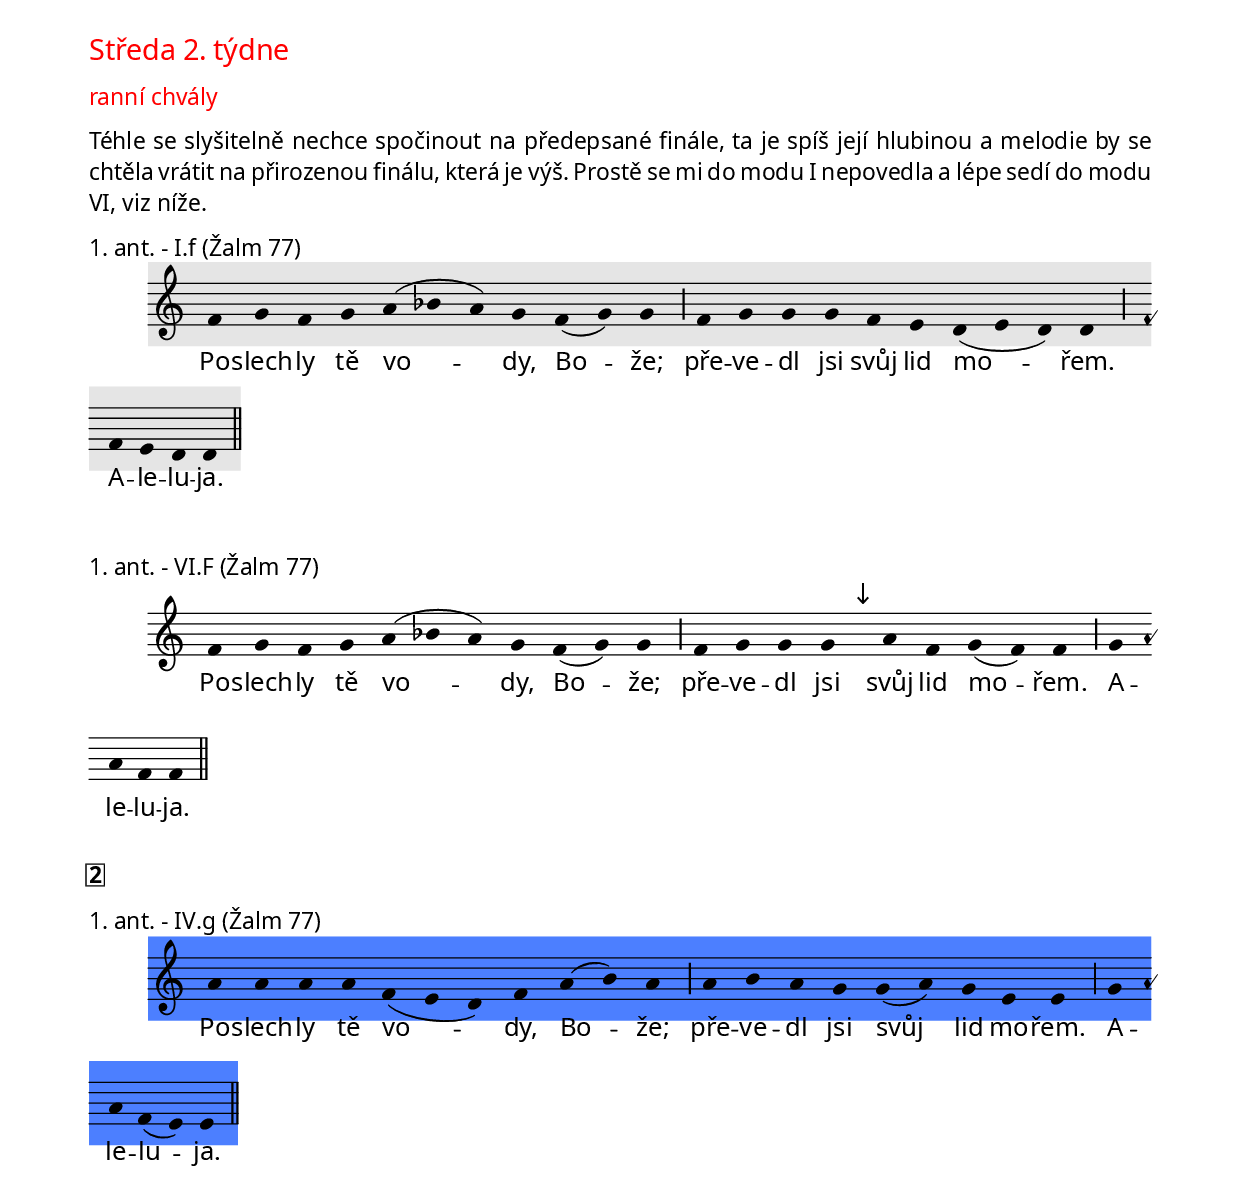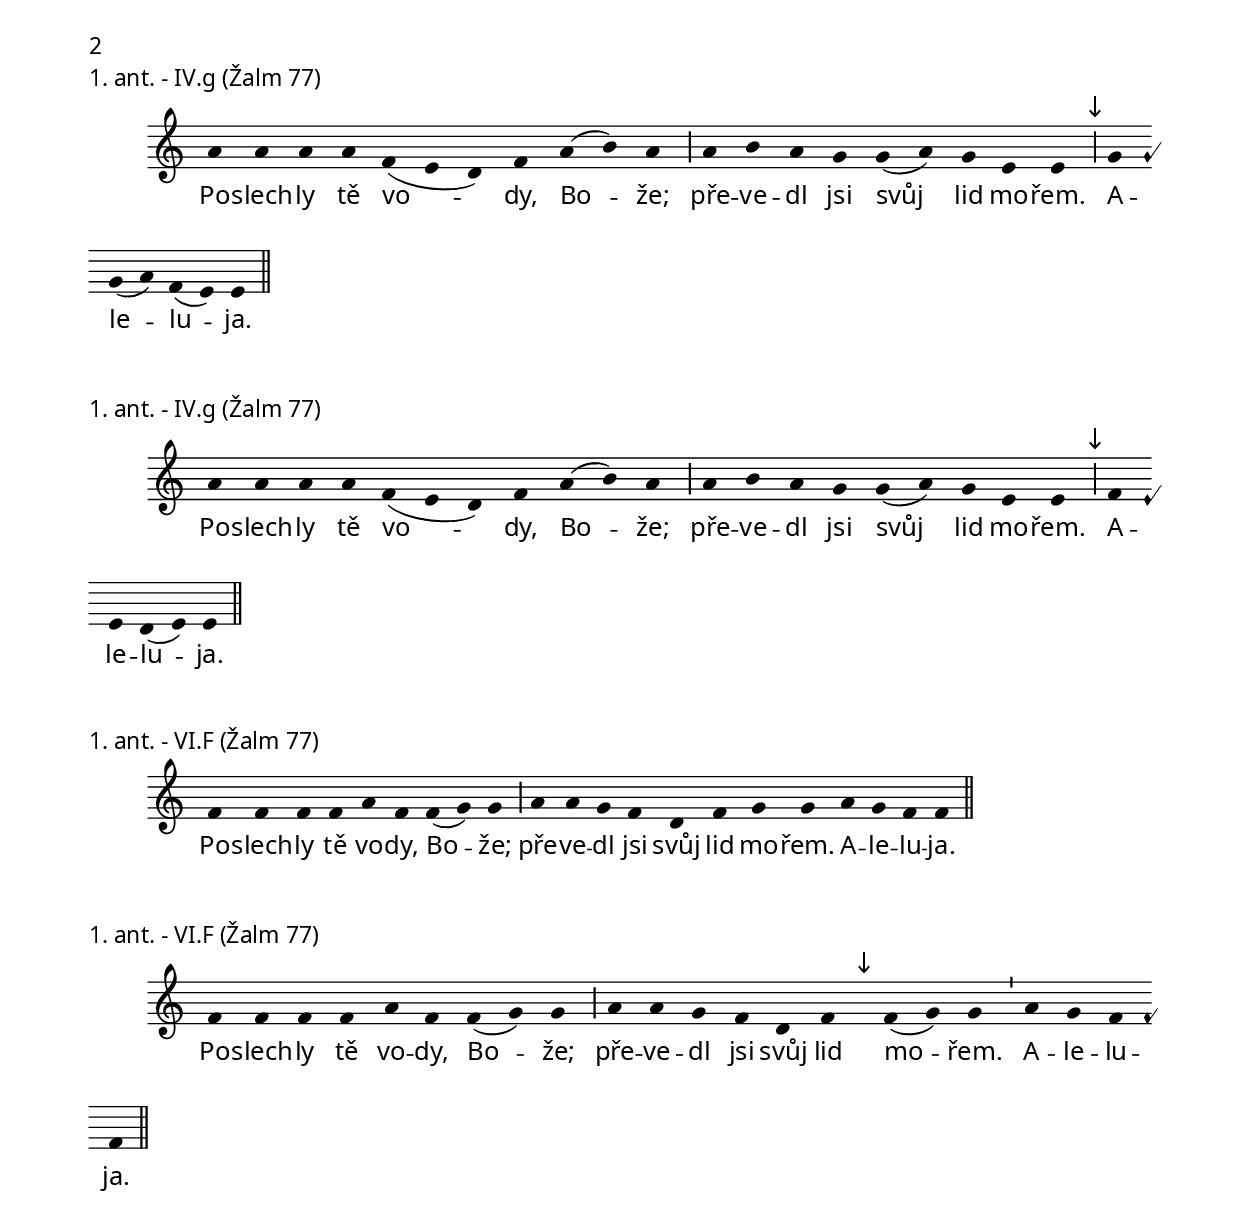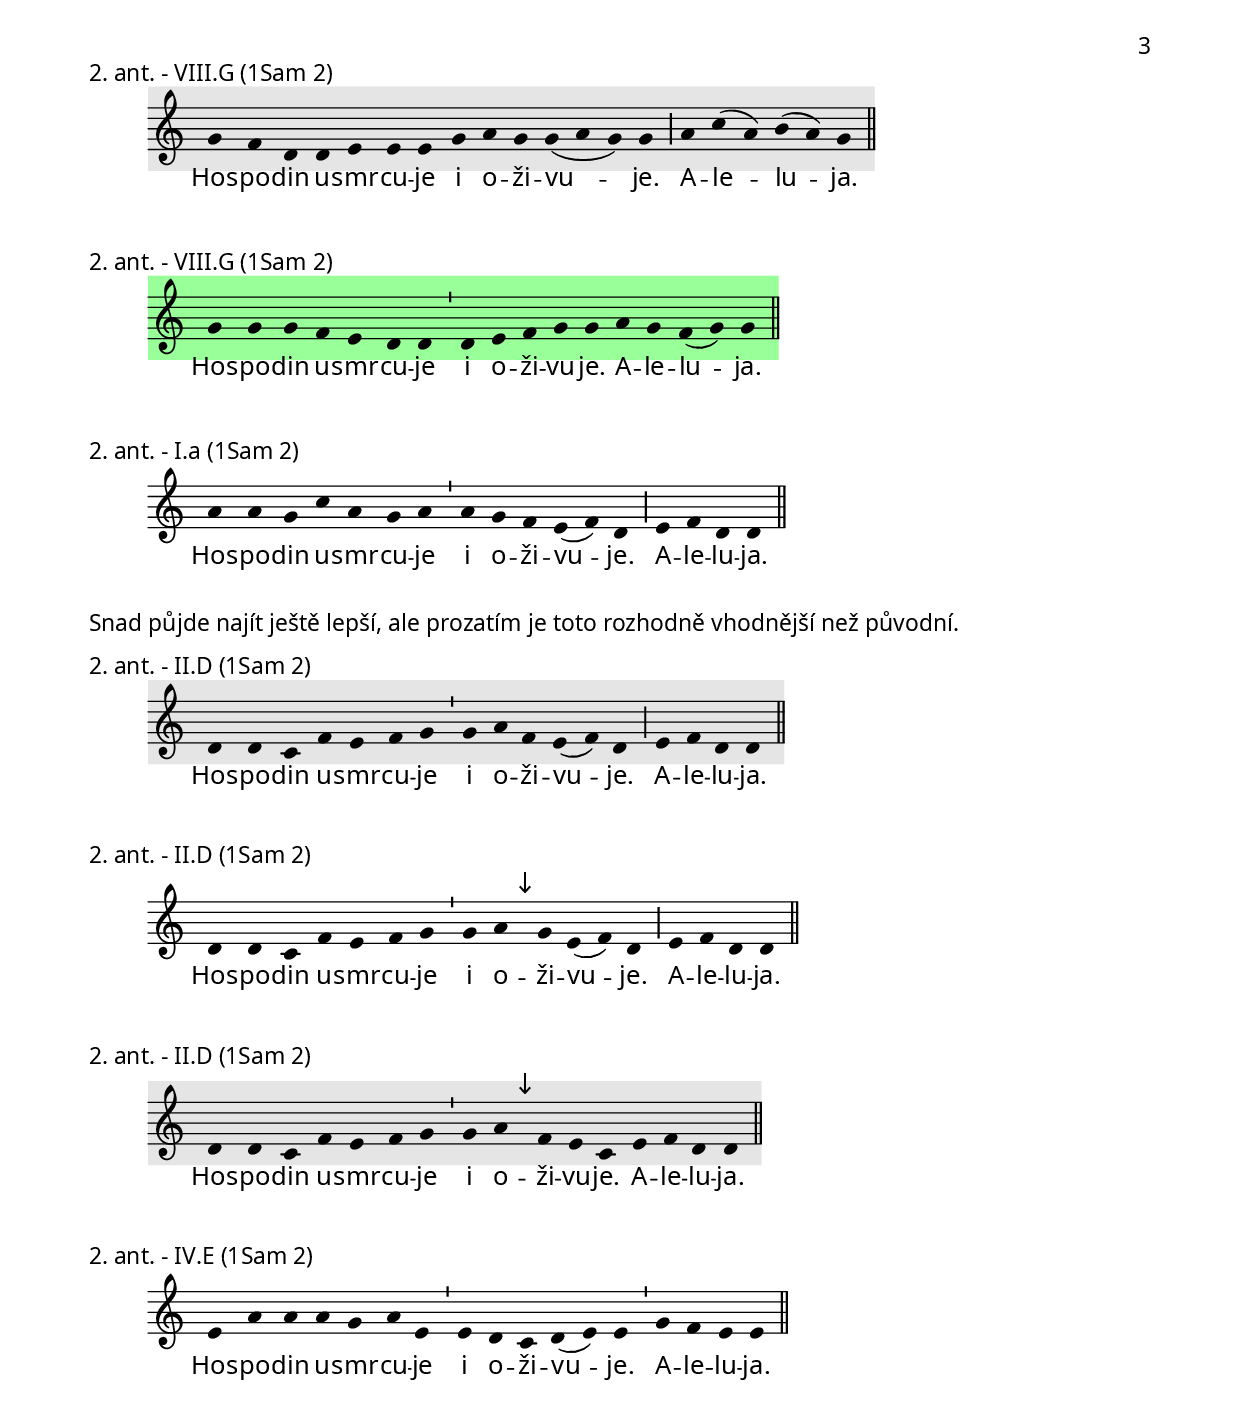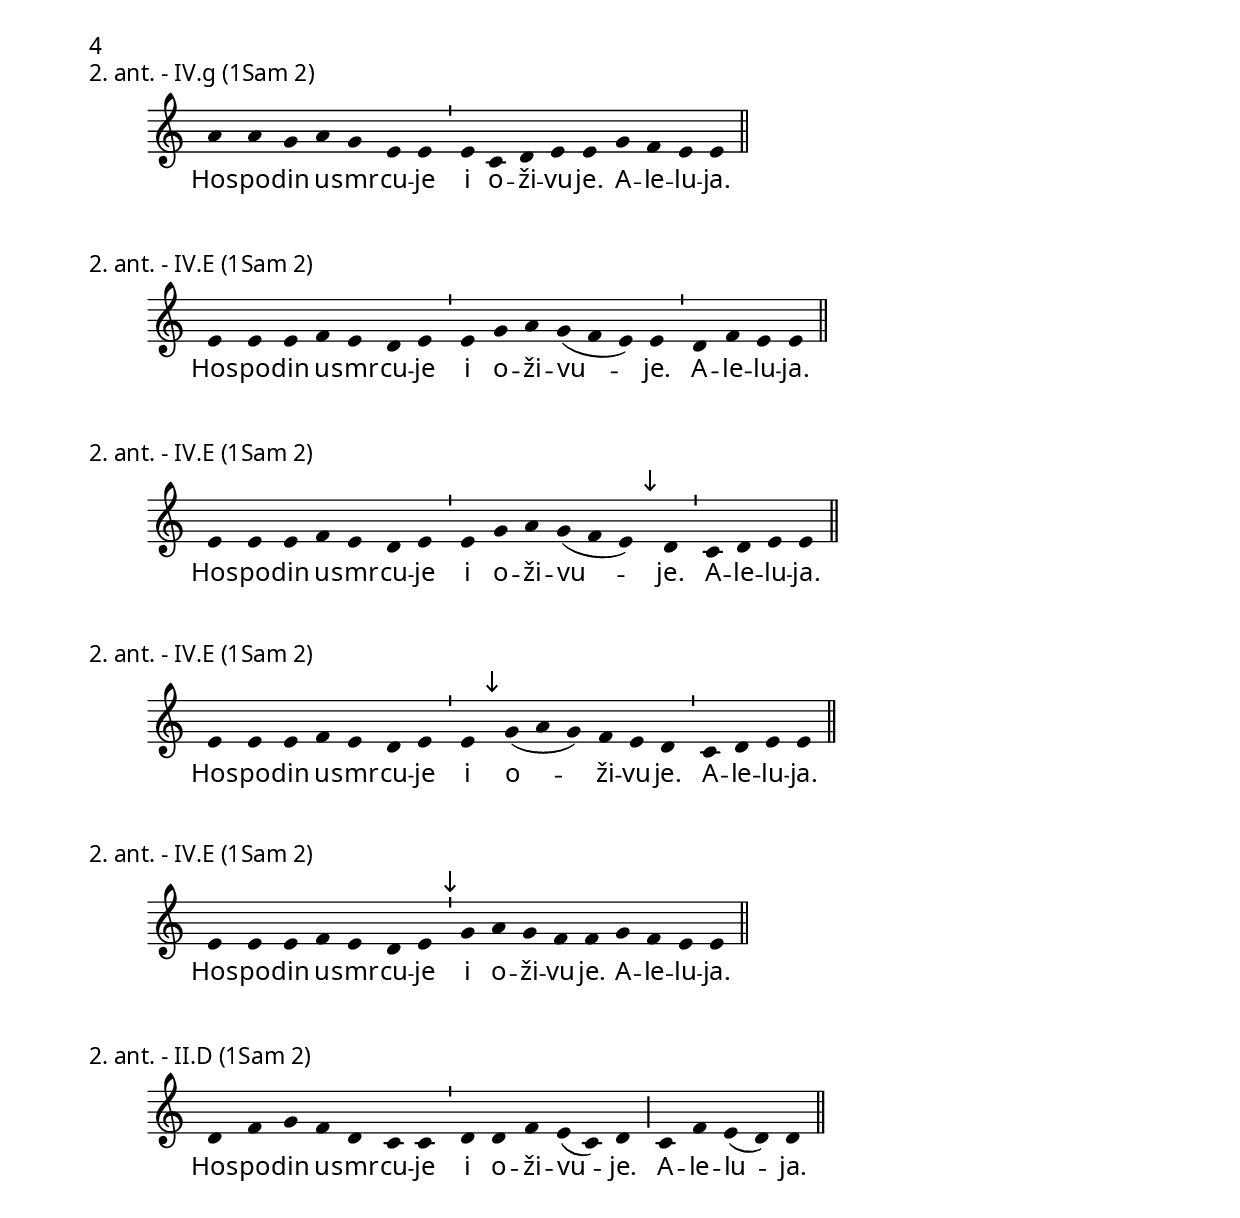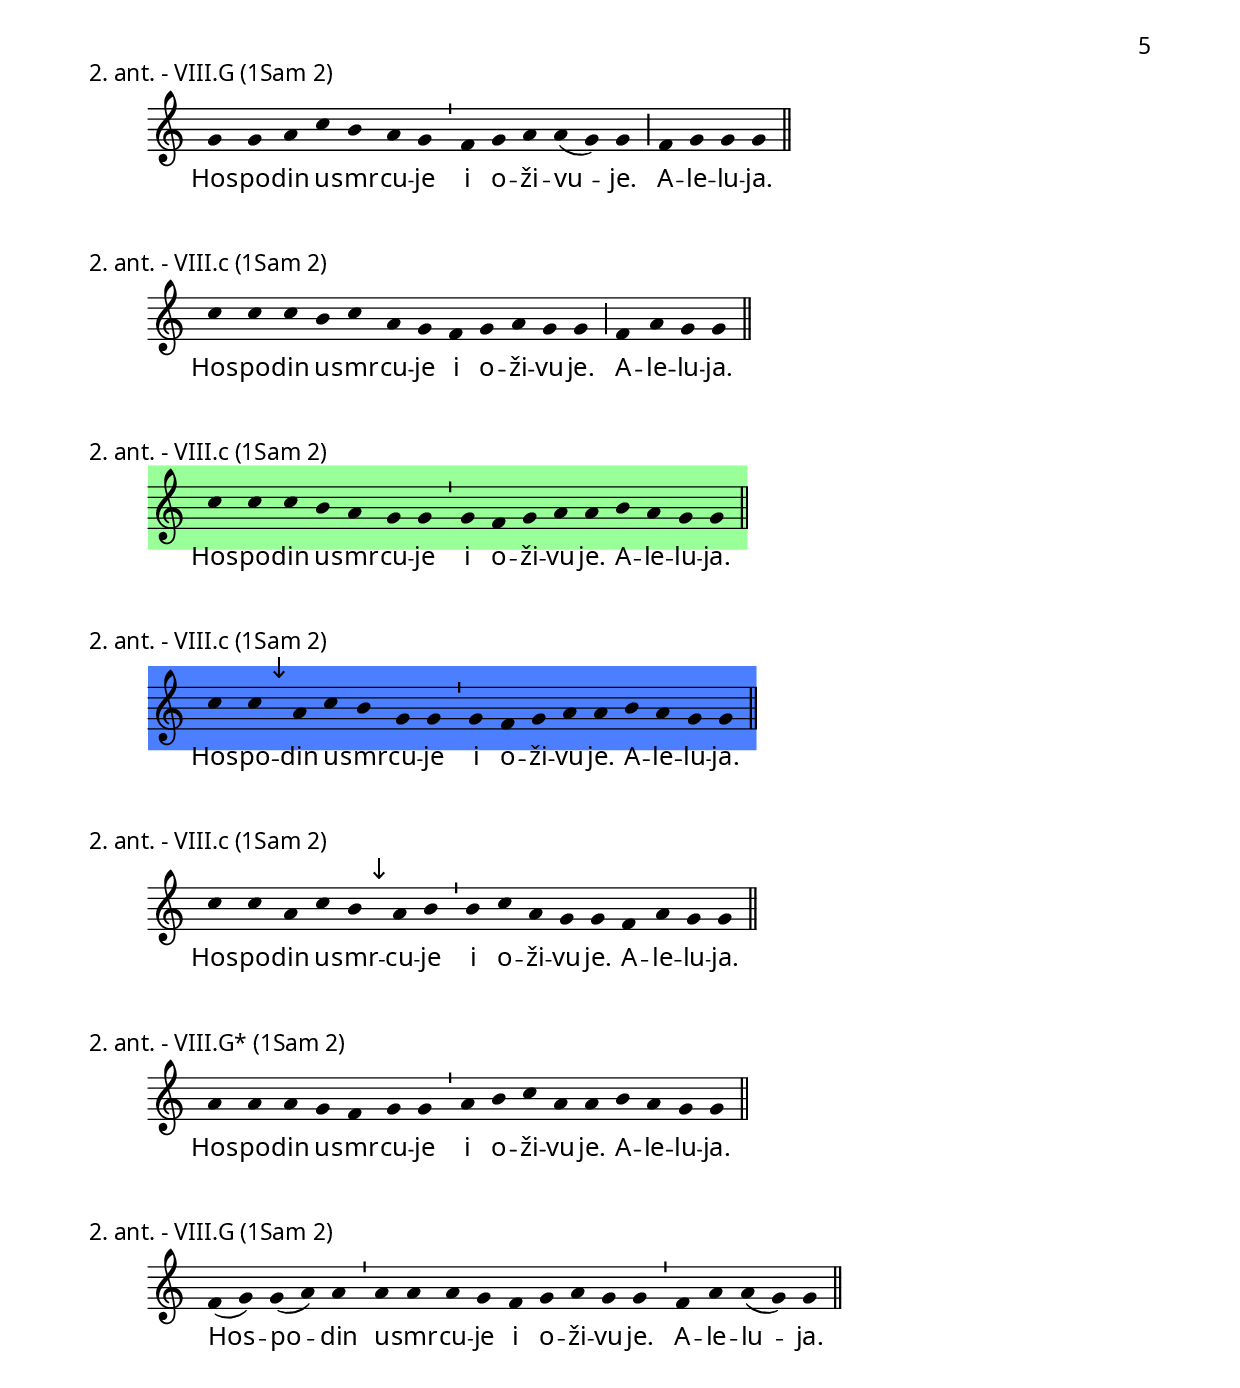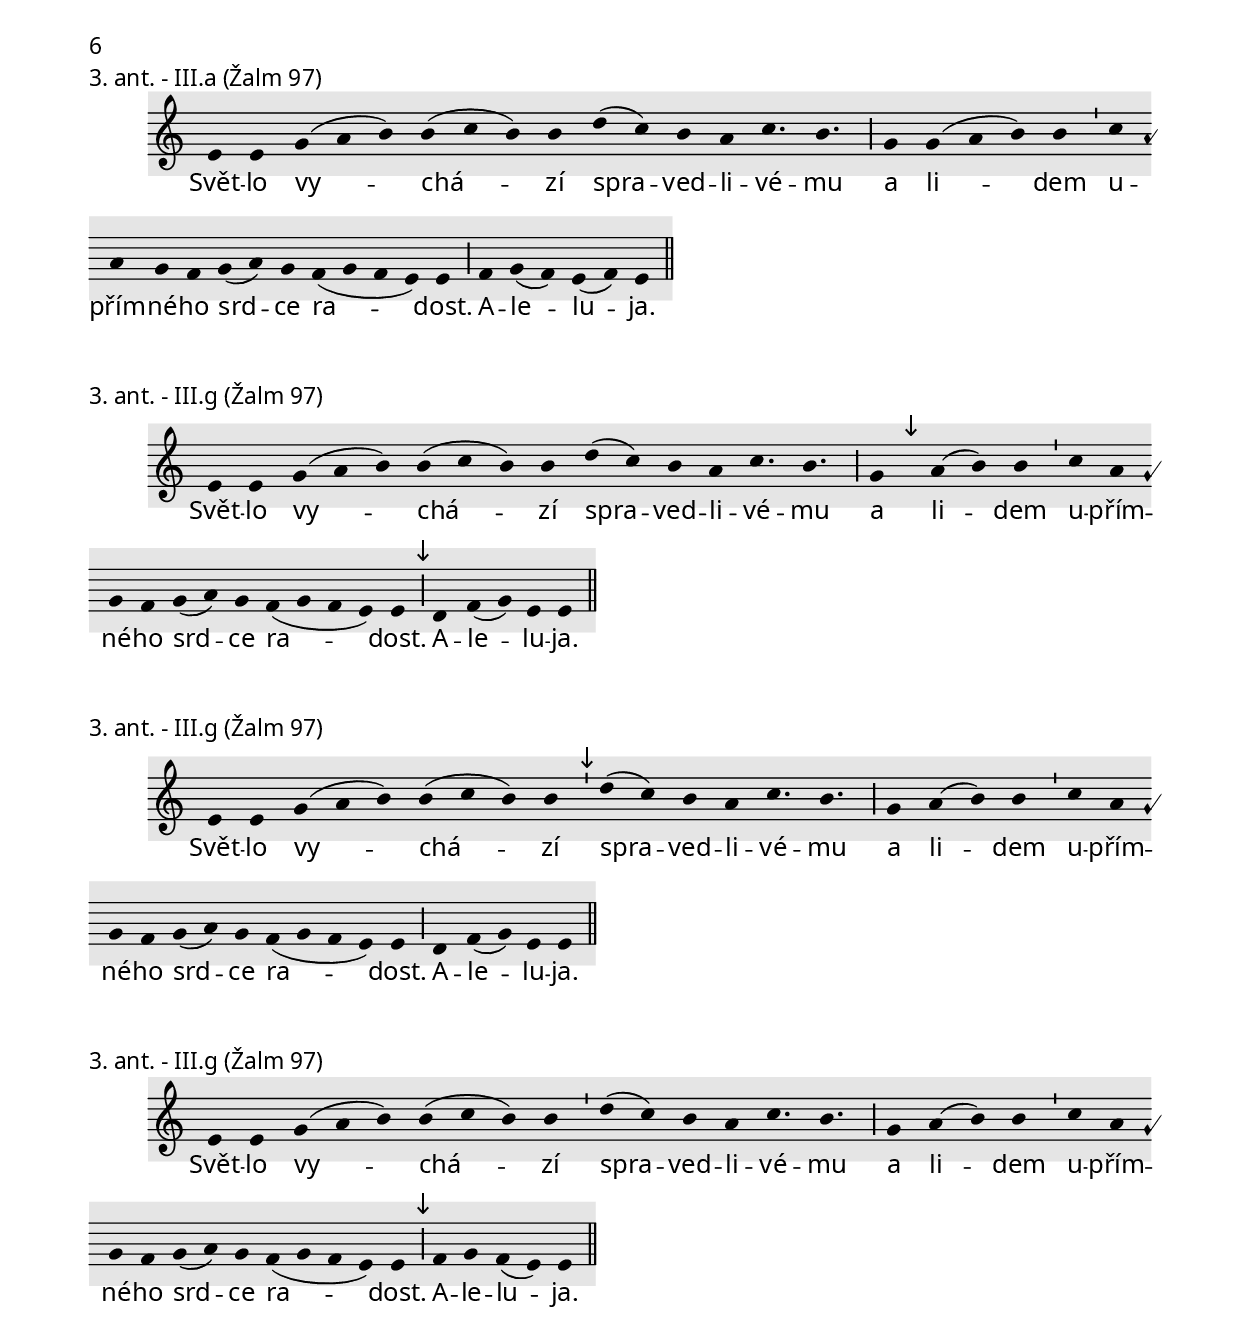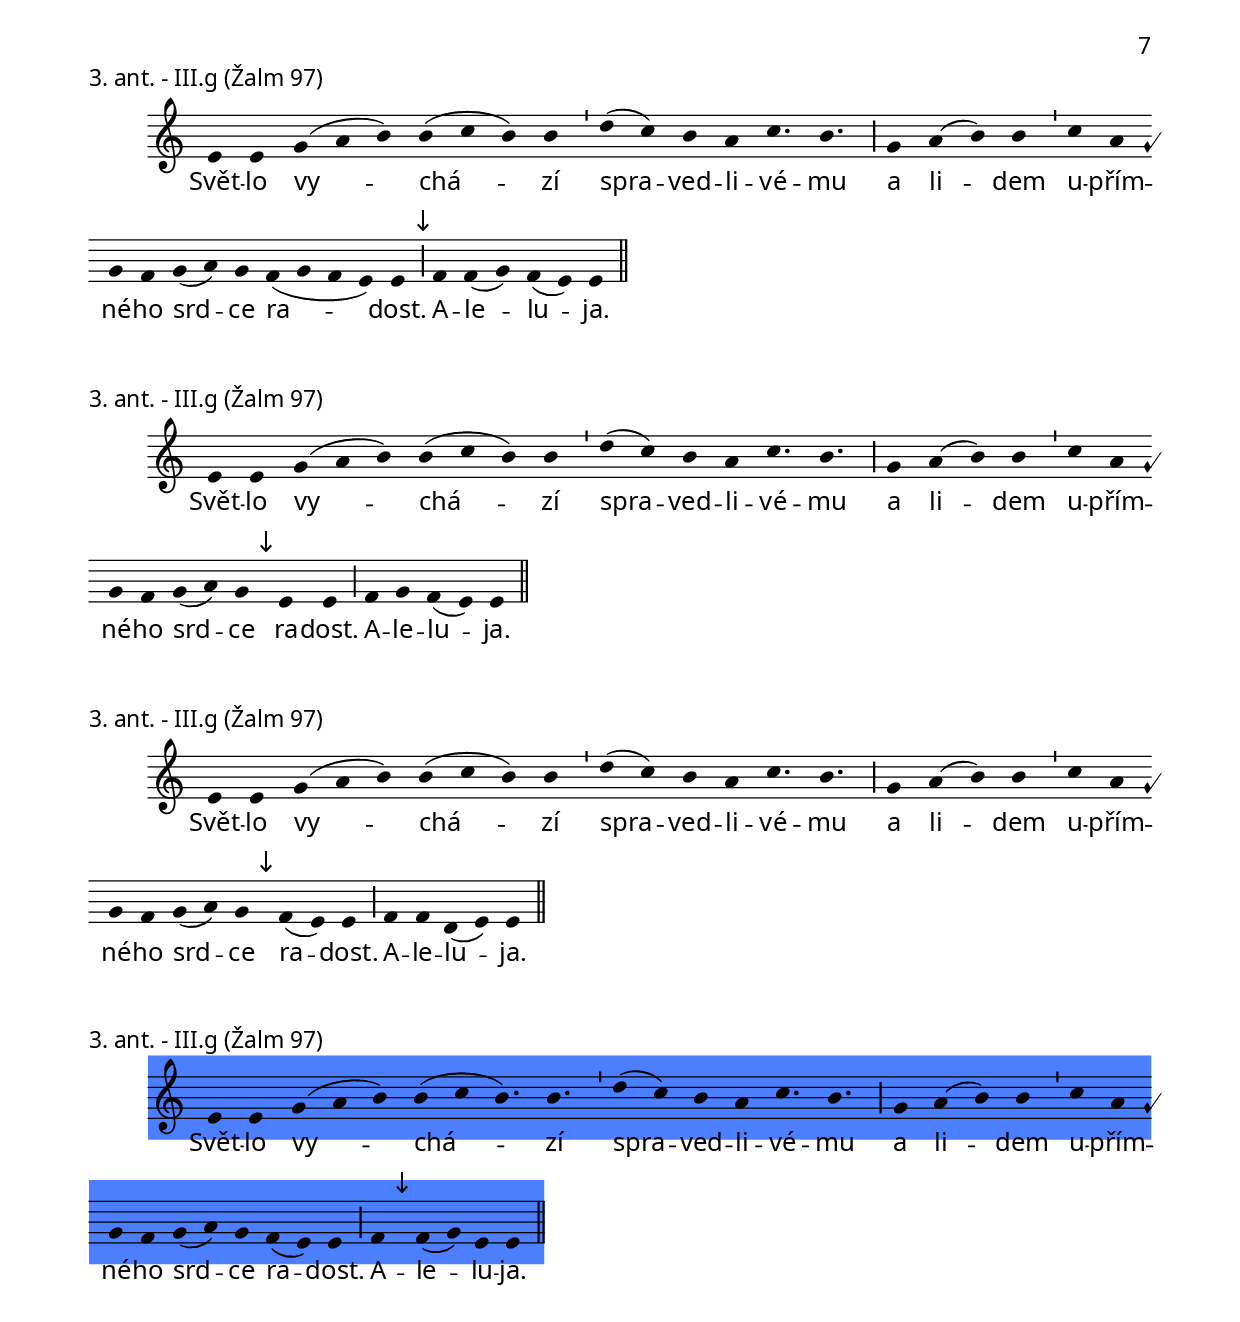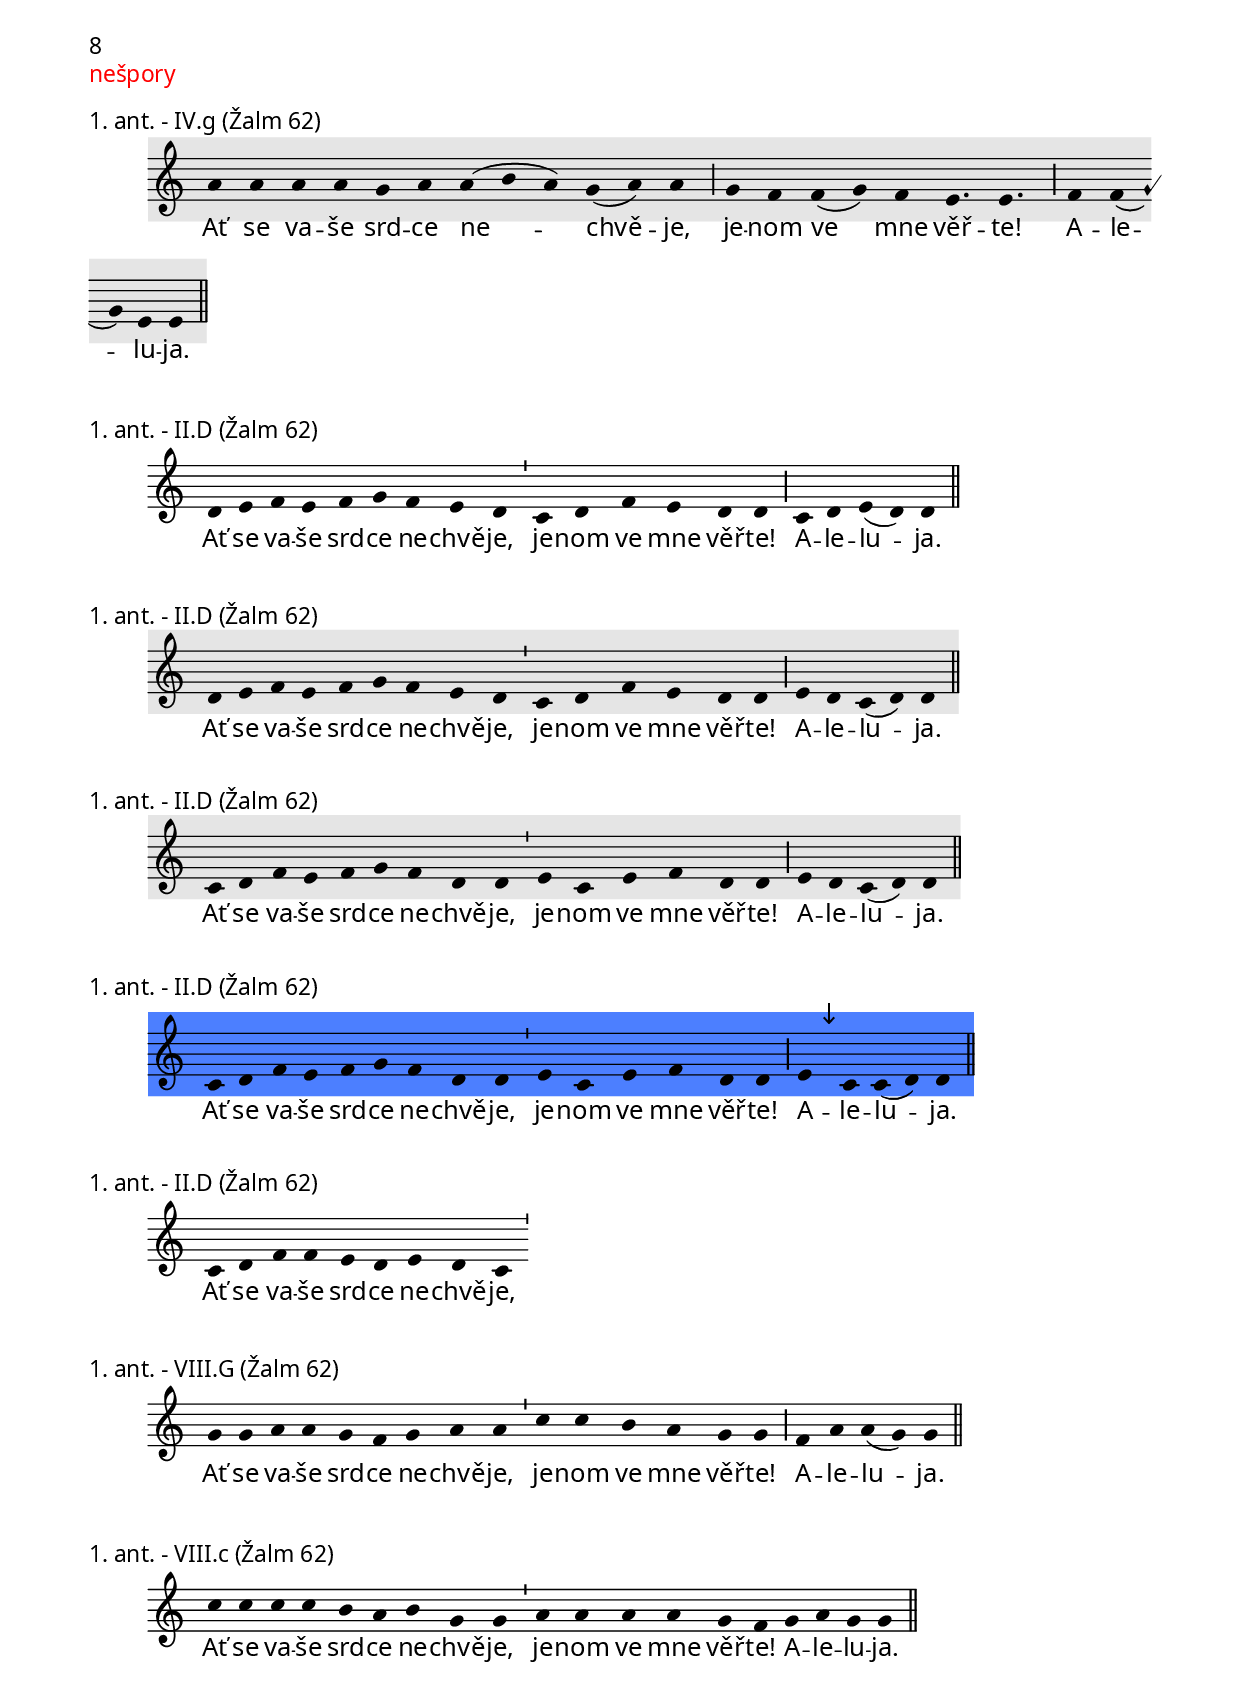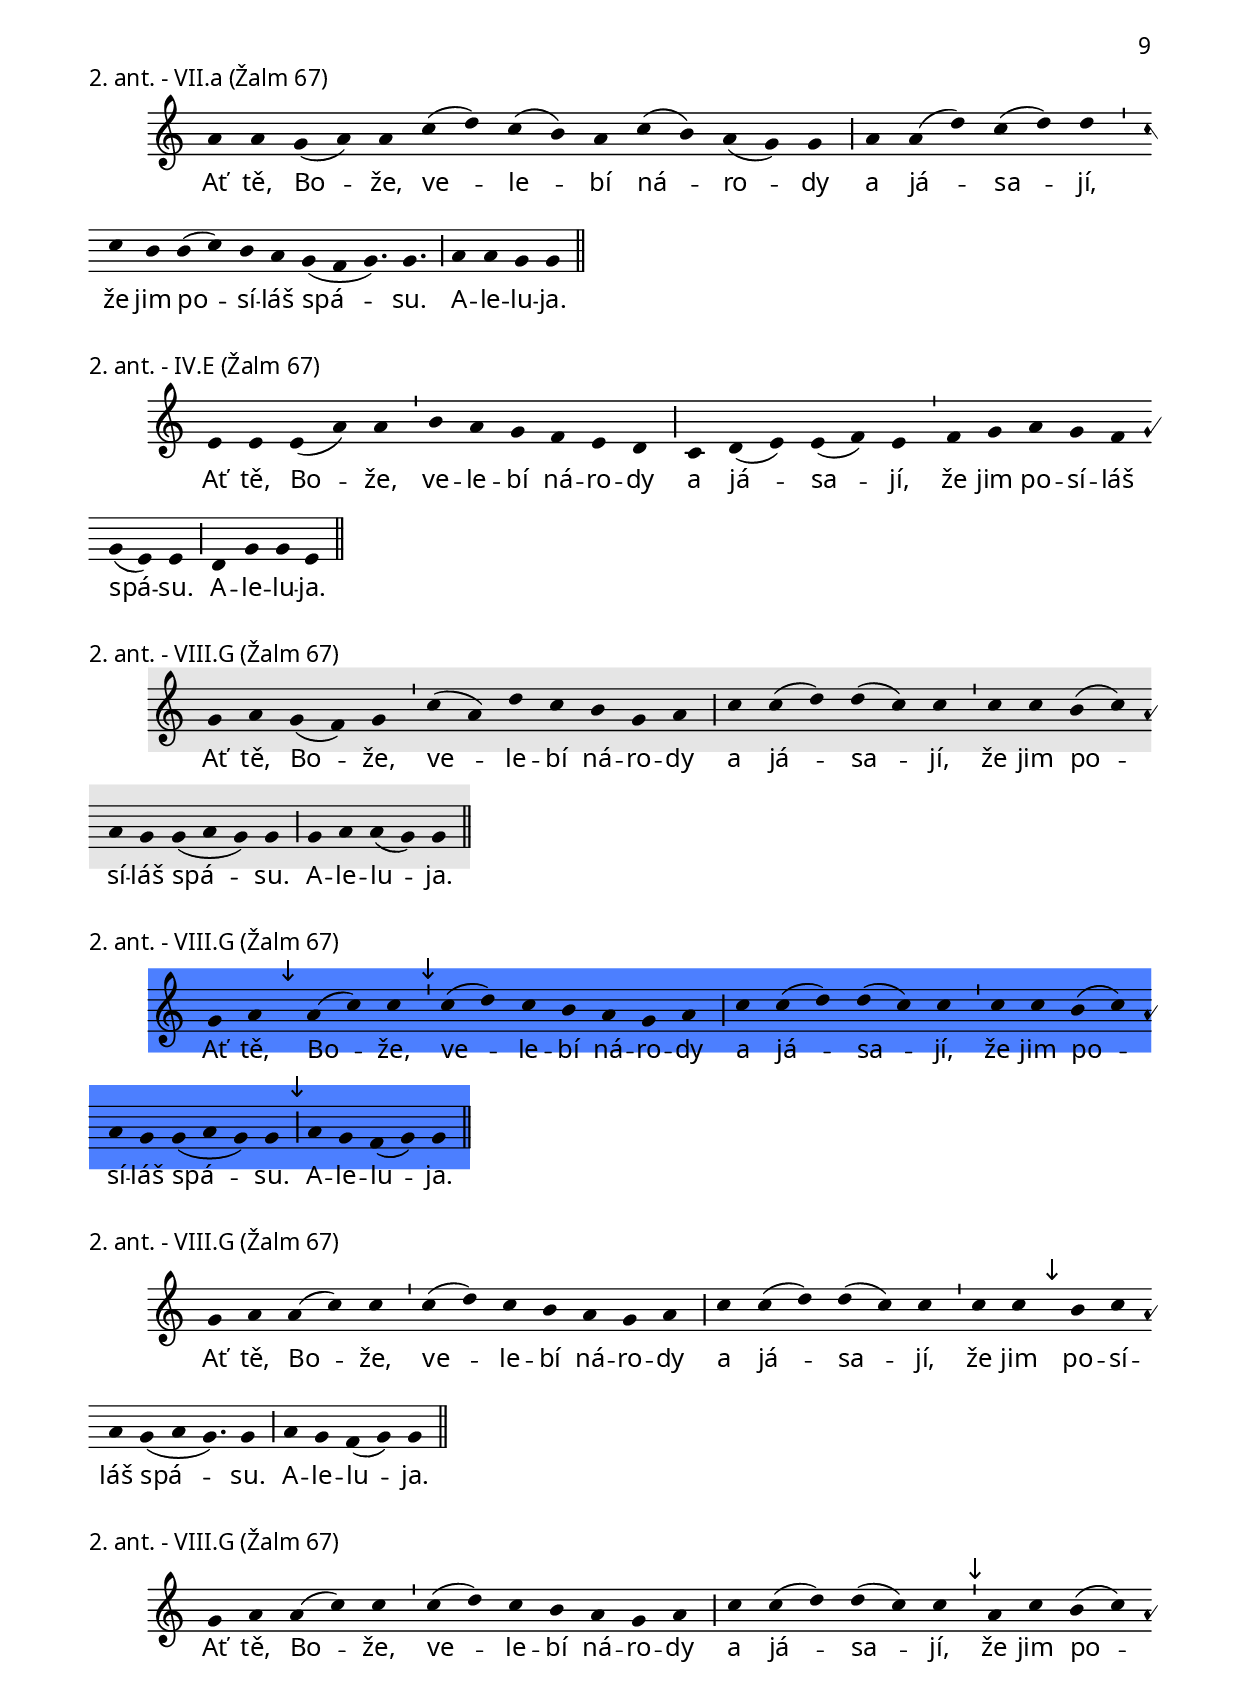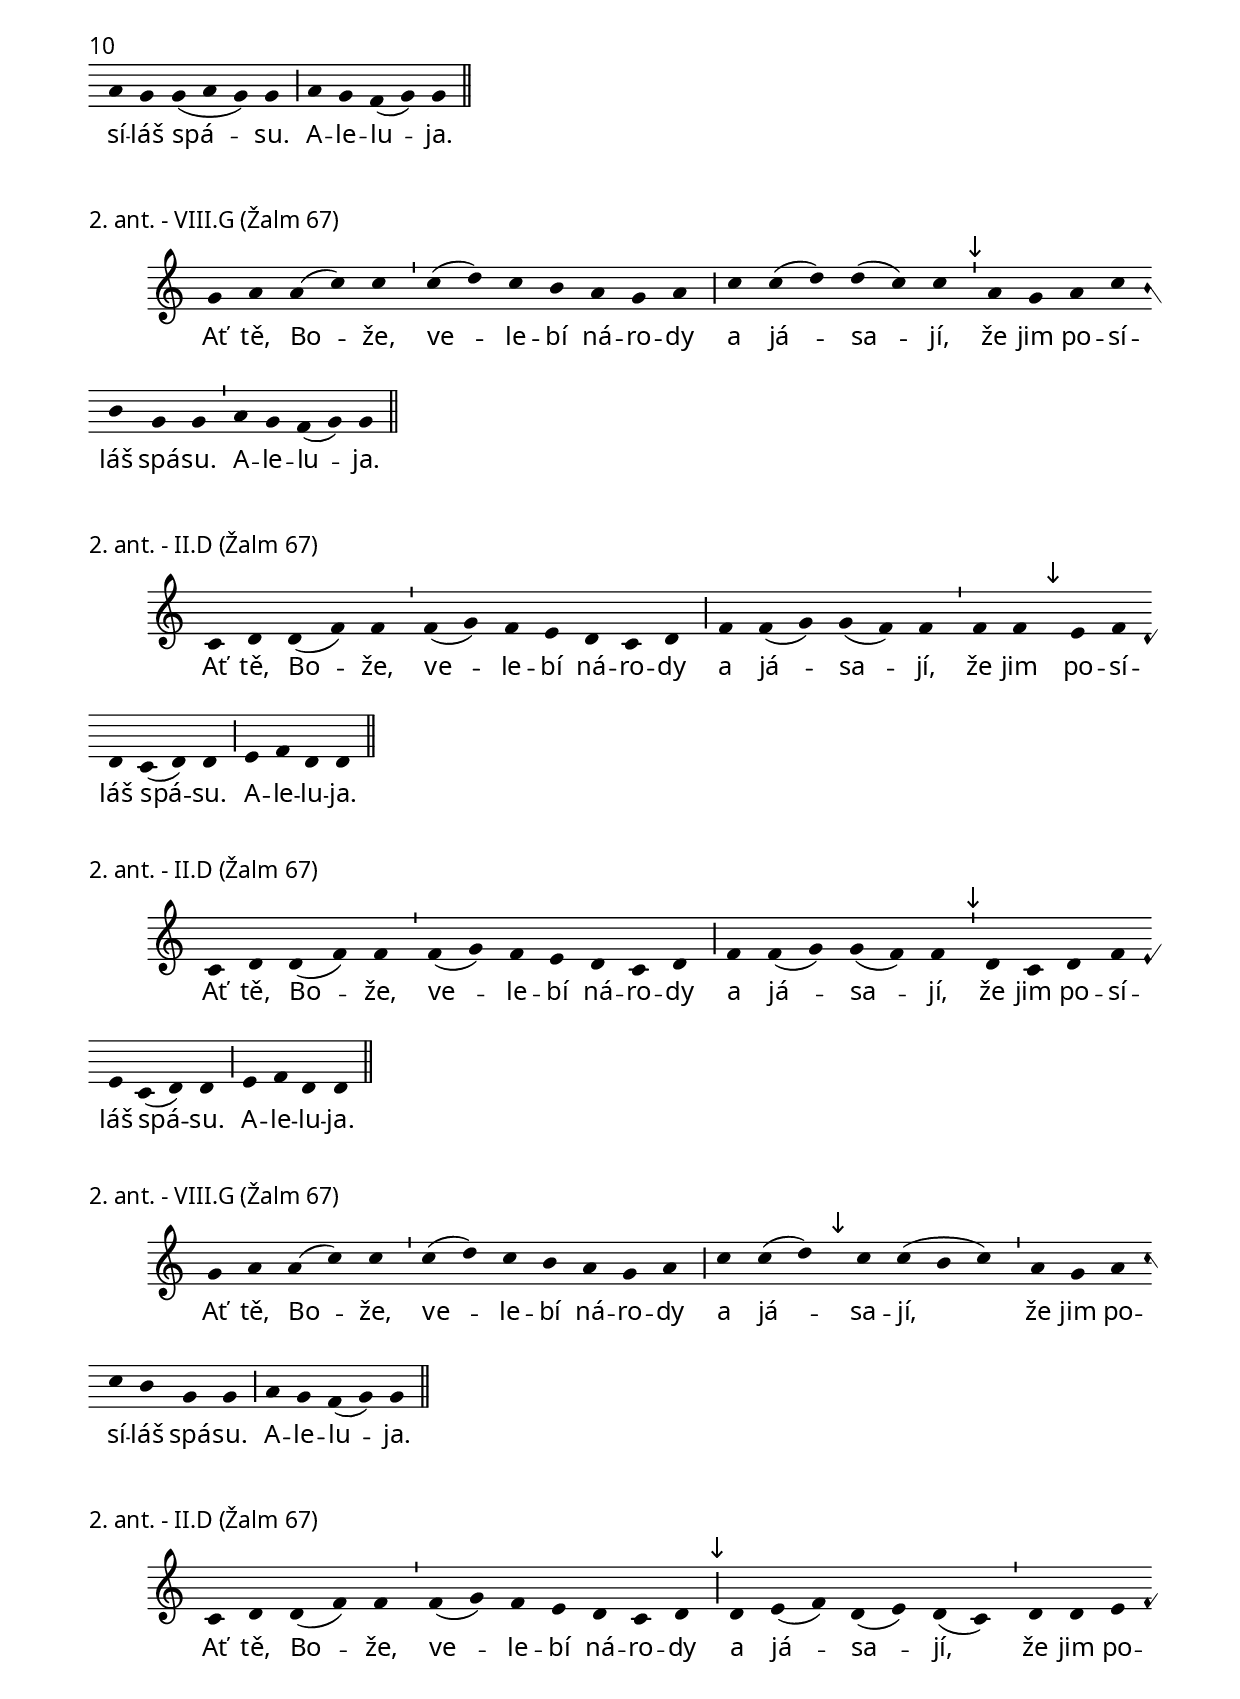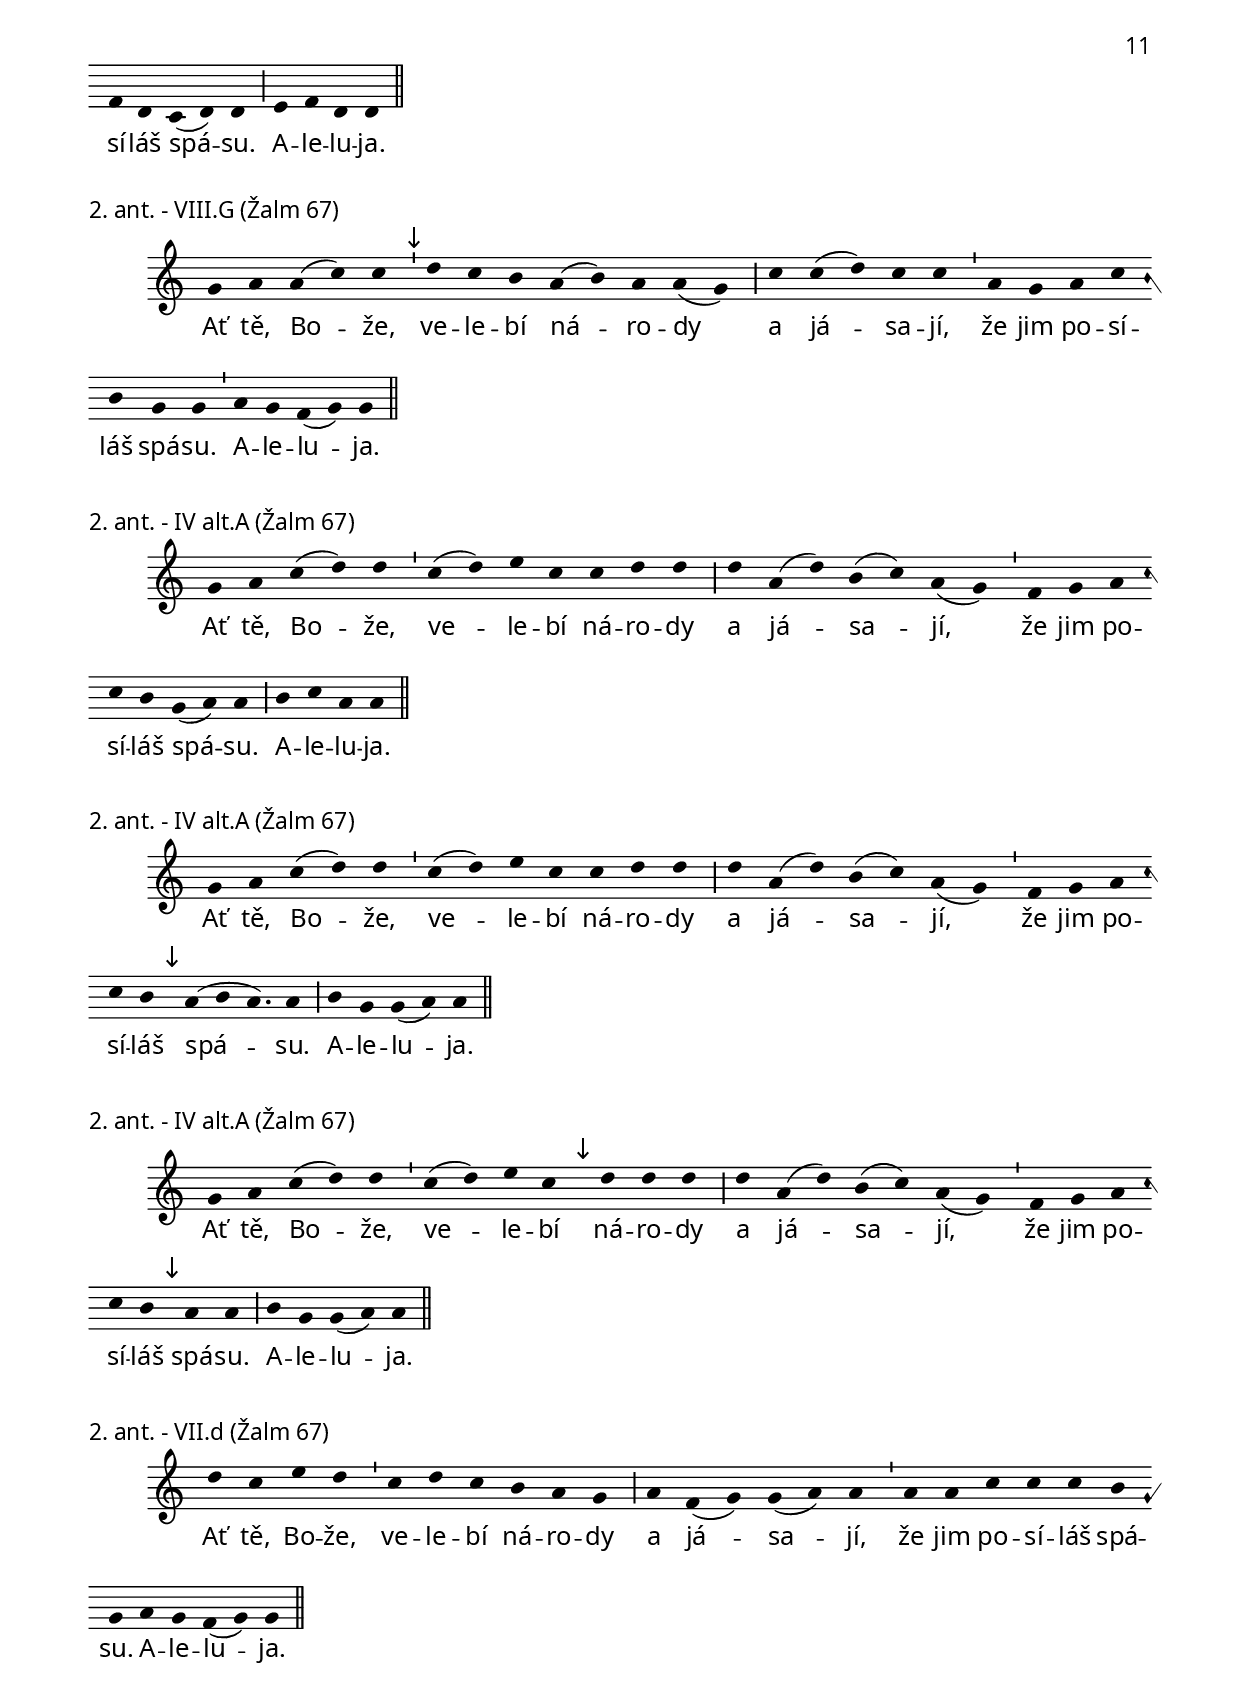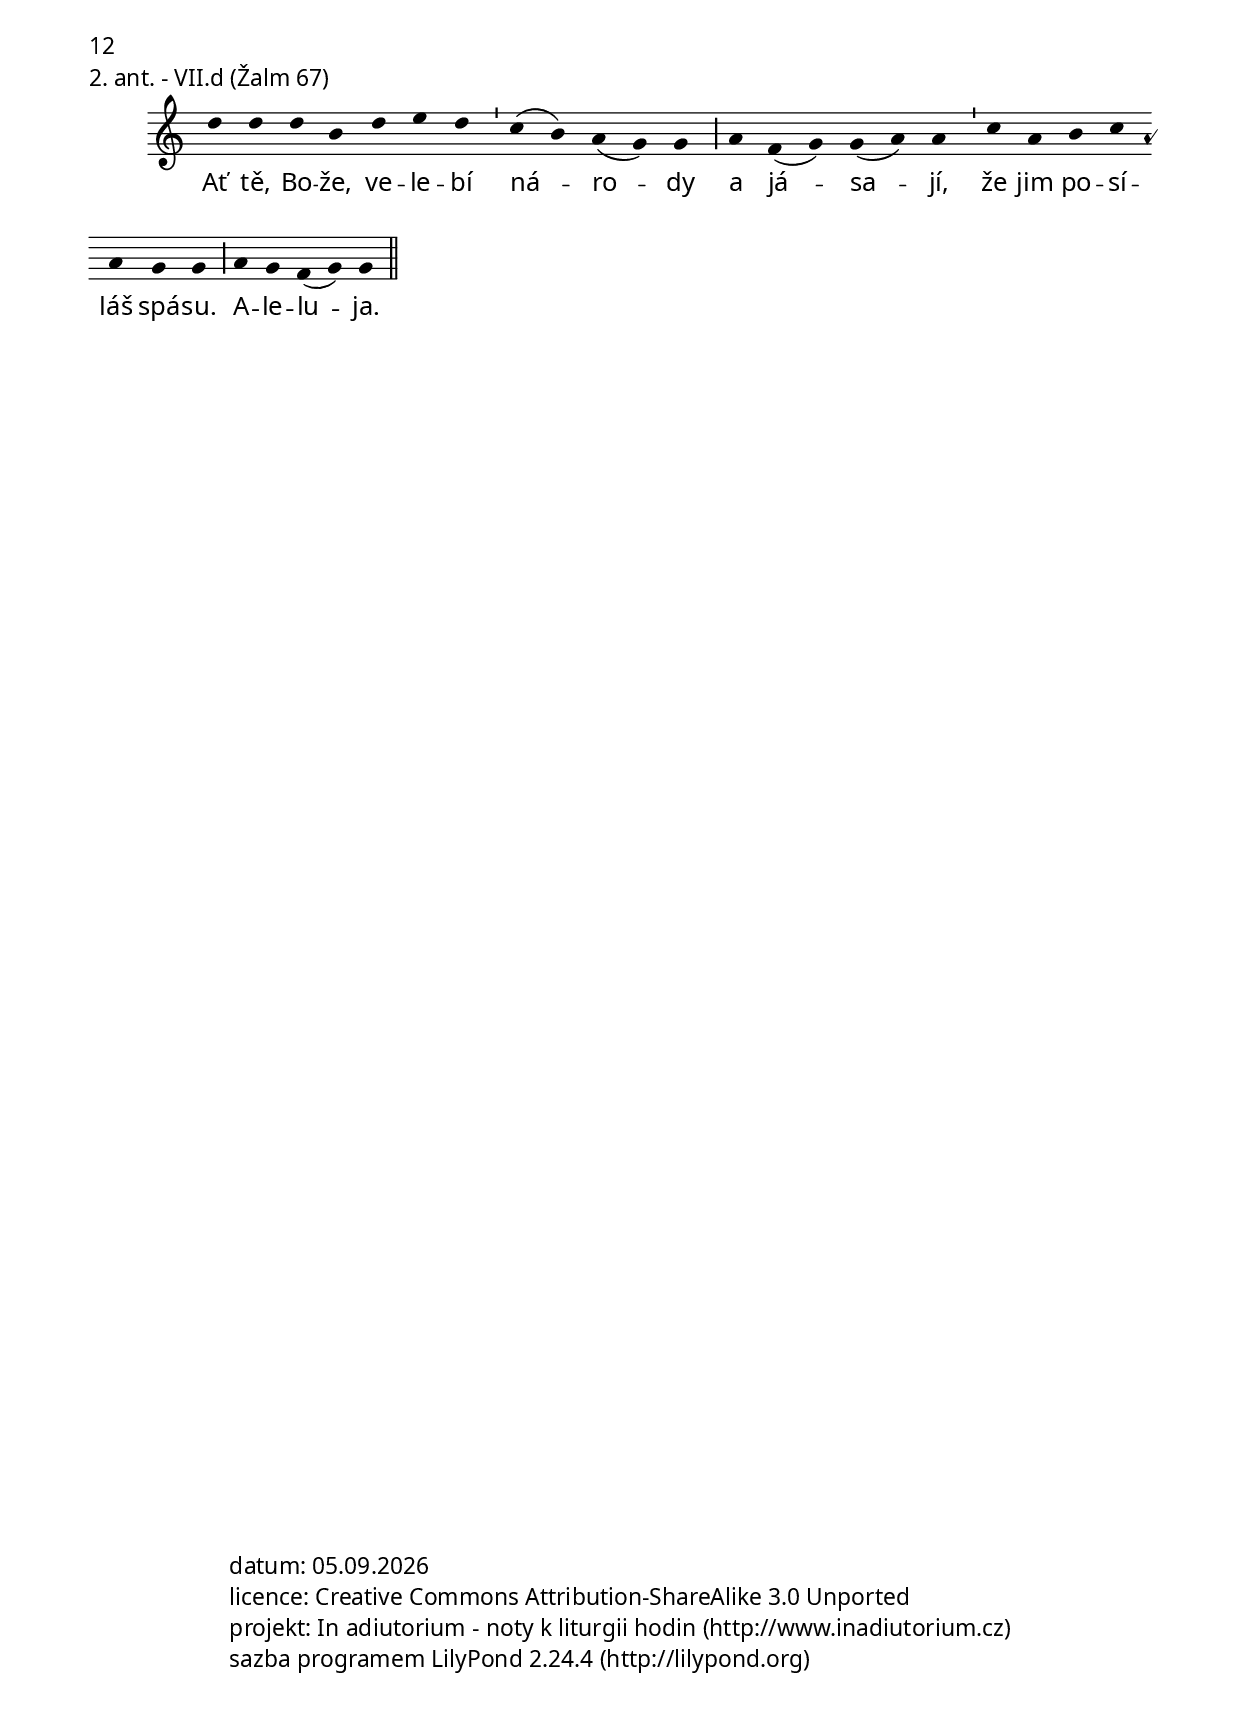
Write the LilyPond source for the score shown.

\include "../spolecne.ly"

\markup {\nadpisDen {Středa 2. týdne}}

\markup {\nadpisHodinka {"ranní chvály"}}

\markup\justify{
  Téhle se slyšitelně nechce spočinout na předepsané finále,
  ta je spíš její hlubinou a melodie by se chtěla vrátit na přirozenou
  finálu, která je výš. Prostě se mi do modu I nepovedla a lépe
  sedí do modu VI, viz níže.
}

\score {
  \relative c' {
    \zvyraznovacSedy
    \choralniRezim
    f4 g f g a( bes a) g f( g) g \barMaior
    f g g g f e d( e d) d \barMaior
    f e d d \barFinalis
  }
  \addlyrics {
    Po -- slech -- ly tě vo -- dy, Bo -- že;
    pře -- ve -- dl jsi svůj lid mo -- řem.
    A -- le -- lu -- ja.
  }
  \header {
    quid = "1. ant."
    modus = "I"
    differentia = "f"
    psalmus = "Žalm 77"
    id = "rch-a1"
    piece = \markup {\sestavTitulek}
  }
}

\score {
  \relative c' {
    \choralniRezim
    f4 g f g a( bes a) g f( g) g \barMaior
    f g g g \mark\sipka a f g( f) f \barMaior
    g a f f \barFinalis
  }
  \addlyrics {
    Po -- slech -- ly tě vo -- dy, Bo -- že;
    pře -- ve -- dl jsi svůj lid mo -- řem.
    A -- le -- lu -- ja.
  }
  \header {
    quid = "1. ant."
    modus = "VI"
    differentia = "F"
    psalmus = "Žalm 77"
    id = "rch-a1"
    piece = \markup {\sestavTitulek}
  }
}

\markup\nadpisSkupiny 2

\score {
  \relative c'' {
    \zvyraznovacModry
    \choralniRezim
    a4 a a a f( e d) f a( b) a \barMaior
    a b a g g( a) g e e \barMaior
    g a f( e) e \barFinalis
  }
  \addlyrics {
    Po -- slech -- ly tě vo -- dy, Bo -- že;
    pře -- ve -- dl jsi svůj lid mo -- řem.
    A -- le -- lu -- ja.
  }
  \header {
    quid = "1. ant."
    modus = "IV"
    differentia = "g"
    psalmus = "Žalm 77"
    id = "rch-a1"
    piece = \markup {\sestavTitulek}
  }
}

\score {
  \relative c'' {
    \choralniRezim
    a4 a a a f( e d) f a( b) a \barMaior
    a b a g g( a) g e e \barMaior
    \mark\sipka g g( a) f( e) e \barFinalis
  }
  \addlyrics {
    Po -- slech -- ly tě vo -- dy, Bo -- že;
    pře -- ve -- dl jsi svůj lid mo -- řem.
    A -- le -- lu -- ja.
  }
  \header {
    quid = "1. ant."
    modus = "IV"
    differentia = "g"
    psalmus = "Žalm 77"
    id = "rch-a1"
    piece = \markup {\sestavTitulek}
  }
}

\score {
  \relative c'' {
    \choralniRezim
    a4 a a a f( e d) f a( b) a \barMaior
    a b a g g( a) g e e \barMaior
    \mark\sipka f e d( e) e \barFinalis
  }
  \addlyrics {
    Po -- slech -- ly tě vo -- dy, Bo -- že;
    pře -- ve -- dl jsi svůj lid mo -- řem.
    A -- le -- lu -- ja.
  }
  \header {
    quid = "1. ant."
    modus = "IV"
    differentia = "g"
    psalmus = "Žalm 77"
    id = "rch-a1"
    piece = \markup {\sestavTitulek}
  }
}

\score {
  \relative c' {
    \choralniRezim
    f4 f f f a f f( g) g \barMaior
    a a g f d f g g
    a g f f \barFinalis
  }
  \addlyrics {
    Po -- slech -- ly tě vo -- dy, Bo -- že;
    pře -- ve -- dl jsi svůj lid mo -- řem.
    A -- le -- lu -- ja.
  }
  \header {
    quid = "1. ant."
    modus = "VI"
    differentia = "F"
    psalmus = "Žalm 77"
    id = "rch-a1"
    piece = \markup {\sestavTitulek}
  }
}

\score {
  \relative c' {
    \choralniRezim
    f4 f f f a f f( g) g \barMaior
    a a g f d f \mark\sipka f( g) g \barMin
    a g f f \barFinalis
  }
  \addlyrics {
    Po -- slech -- ly tě vo -- dy, Bo -- že;
    pře -- ve -- dl jsi svůj lid mo -- řem.
    A -- le -- lu -- ja.
  }
  \header {
    quid = "1. ant."
    modus = "VI"
    differentia = "F"
    psalmus = "Žalm 77"
    id = "rch-a1"
    piece = \markup {\sestavTitulek}
  }
}

\pageBreak

\score {
  \relative c'' {
    \zvyraznovacSedy
    \choralniRezim
    g4 f d d e e e g a g g( a g) g \barMaior
    a c( a) b( a) g \barFinalis
  }
  \addlyrics {
    Hos -- po -- din u -- smr -- cu -- je i o -- ži -- vu -- je.
    A -- le -- lu -- ja.
  }
  \header {
    quid = "2. ant."
    modus = "VIII"
    differentia = "G"
    psalmus = "1Sam 2"
    placet = "R"
    id = "rch-a2"
    piece = \markup {\sestavTitulek}
  }
}

\score {
  \relative c'' {
    \zvyraznovacZelenyII
    \choralniRezim
    g4 g g f e d d \barMin
    d e f g g
    a g f( g) g \barFinalis
  }
  \addlyrics {
    Hos -- po -- din u -- smr -- cu -- je
    i o -- ži -- vu -- je.
    A -- le -- lu -- ja.
  }
  \header {
    quid = "2. ant."
    modus = "VIII"
    differentia = "G"
    psalmus = "1Sam 2"
    id = "rch-a2"
    piece = \markup {\sestavTitulek}
  }
}

\score {
  \relative c'' {
    \choralniRezim
    a4 a g c a g a \barMin
    a g f e( f) d \barMaior
    e f d d \barFinalis
  }
  \addlyrics {
    Hos -- po -- din u -- smr -- cu -- je i o -- ži -- vu -- je.
    A -- le -- lu -- ja.
  }
  \header {
    quid = "2. ant."
    modus = "I"
    differentia = "a"
    psalmus = "1Sam 2"
    id = "rch-a2"
    piece = \markup {\sestavTitulek}
  }
}

\markup\justify{Snad půjde najít ještě lepší, ale prozatím je toto rozhodně vhodnější než původní.}

\score {
  \relative c' {
    \zvyraznovacSedy
    \choralniRezim
    d4 d c f e f g \barMin
    g a f e( f) d \barMaior
    e f d d \barFinalis
  }
  \addlyrics {
    Hos -- po -- din u -- smr -- cu -- je
    i o -- ži -- vu -- je.
    A -- le -- lu -- ja.
  }
  \header {
    quid = "2. ant."
    modus = "II"
    differentia = "D"
    psalmus = "1Sam 2"
    id = "rch-a2"
    piece = \markup {\sestavTitulek}
  }
}

\score {
  \relative c' {
    \choralniRezim
    d4 d c f e f g \barMin
    g a \mark\sipka g e( f) d \barMaior
    e f d d \barFinalis
  }
  \addlyrics {
    Hos -- po -- din u -- smr -- cu -- je
    i o -- ži -- vu -- je.
    A -- le -- lu -- ja.
  }
  \header {
    quid = "2. ant."
    modus = "II"
    differentia = "D"
    psalmus = "1Sam 2"
    id = "rch-a2"
    piece = \markup {\sestavTitulek}
  }
}

\score {
  \relative c' {
    \zvyraznovacSedy
    \choralniRezim
    d4 d c f e f g \barMin
    g a \mark\sipka f e c
    e f d d \barFinalis
  }
  \addlyrics {
    Hos -- po -- din u -- smr -- cu -- je
    i o -- ži -- vu -- je.
    A -- le -- lu -- ja.
  }
  \header {
    quid = "2. ant."
    modus = "II"
    differentia = "D"
    psalmus = "1Sam 2"
    id = "rch-a2"
    piece = \markup {\sestavTitulek}
  }
}

\score {
  \relative c' {
    \choralniRezim
    e4 a a a g a e \barMin
    e d c d( e) e \barMin
    g f e e \barFinalis
  }
  \addlyrics {
    Hos -- po -- din u -- smr -- cu -- je
    i o -- ži -- vu -- je.
    A -- le -- lu -- ja.
  }
  \header {
    quid = "2. ant."
    modus = "IV"
    differentia = "E"
    psalmus = "1Sam 2"
    id = "rch-a2"
    piece = \markup {\sestavTitulek}
  }
}

\score {
  \relative c'' {
    \choralniRezim
    a4 a g a g e e \barMin
    e c d e e
    g f e e \barFinalis
  }
  \addlyrics {
    Hos -- po -- din u -- smr -- cu -- je
    i o -- ži -- vu -- je.
    A -- le -- lu -- ja.
  }
  \header {
    quid = "2. ant."
    modus = "IV"
    differentia = "g"
    psalmus = "1Sam 2"
    id = "rch-a2"
    piece = \markup {\sestavTitulek}
  }
}

\score {
  \relative c' {
    \choralniRezim
    e4 e e f e d e \barMin
    e g a g( f e) e \barMin
    d f e e \barFinalis
  }
  \addlyrics {
    Hos -- po -- din u -- smr -- cu -- je
    i o -- ži -- vu -- je.
    A -- le -- lu -- ja.
  }
  \header {
    quid = "2. ant."
    modus = "IV"
    differentia = "E"
    psalmus = "1Sam 2"
    id = "rch-a2"
    piece = \markup {\sestavTitulek}
  }
}

\score {
  \relative c' {
    \choralniRezim
    e4 e e f e d e \barMin
    e g a g( f e) \mark\sipka d \barMin
    c d e e \barFinalis
  }
  \addlyrics {
    Hos -- po -- din u -- smr -- cu -- je
    i o -- ži -- vu -- je.
    A -- le -- lu -- ja.
  }
  \header {
    quid = "2. ant."
    modus = "IV"
    differentia = "E"
    psalmus = "1Sam 2"
    id = "rch-a2"
    piece = \markup {\sestavTitulek}
  }
}

\score {
  \relative c' {
    \choralniRezim
    e4 e e f e d e \barMin
    e \mark\sipka g( a g) f e d \barMin
    c d e e \barFinalis
  }
  \addlyrics {
    Hos -- po -- din u -- smr -- cu -- je
    i o -- ži -- vu -- je.
    A -- le -- lu -- ja.
  }
  \header {
    quid = "2. ant."
    modus = "IV"
    differentia = "E"
    psalmus = "1Sam 2"
    id = "rch-a2"
    piece = \markup {\sestavTitulek}
  }
}

\score {
  \relative c' {
    \choralniRezim
    e4 e e f e d e \barMin
    \mark\sipka g a g f f
    g f e e \barFinalis
  }
  \addlyrics {
    Hos -- po -- din u -- smr -- cu -- je
    i o -- ži -- vu -- je.
    A -- le -- lu -- ja.
  }
  \header {
    quid = "2. ant."
    modus = "IV"
    differentia = "E"
    psalmus = "1Sam 2"
    id = "rch-a2"
    piece = \markup {\sestavTitulek}
  }
}

\score {
  \relative c' {
    \choralniRezim
    d4 f g f d c c \barMin
    d d f e( c) d \barMaior
    c f e( d) d \barFinalis
  }
  \addlyrics {
    Hos -- po -- din u -- smr -- cu -- je
    i o -- ži -- vu -- je.
    A -- le -- lu -- ja.
  }
  \header {
    quid = "2. ant."
    modus = "II"
    differentia = "D"
    psalmus = "1Sam 2"
    id = "rch-a2"
    piece = \markup {\sestavTitulek}
  }
}

\score {
  \relative c'' {
    \choralniRezim
    g4 g a c b a g \barMin
    f g a a( g) g \barMaior
    f g g g \barFinalis
  }
  \addlyrics {
    Hos -- po -- din u -- smr -- cu -- je
    i o -- ži -- vu -- je.
    A -- le -- lu -- ja.
  }
  \header {
    quid = "2. ant."
    modus = "VIII"
    differentia = "G"
    psalmus = "1Sam 2"
    id = "rch-a2"
    piece = \markup {\sestavTitulek}
  }
}

\score {
  \relative c'' {
    \choralniRezim
    c4 c c b c a g
    f g a g g \barMaior
    f a g g \barFinalis
  }
  \addlyrics {
    Hos -- po -- din u -- smr -- cu -- je
    i o -- ži -- vu -- je.
    A -- le -- lu -- ja.
  }
  \header {
    quid = "2. ant."
    modus = "VIII"
    differentia = "c"
    psalmus = "1Sam 2"
    id = "rch-a2"
    piece = \markup {\sestavTitulek}
  }
}

\score {
  \relative c'' {
    \zvyraznovacZelenyII
    \choralniRezim
    c4 c c b a g g \barMin
    g f g a a
    b a g g \barFinalis
  }
  \addlyrics {
    Hos -- po -- din u -- smr -- cu -- je
    i o -- ži -- vu -- je.
    A -- le -- lu -- ja.
  }
  \header {
    quid = "2. ant."
    modus = "VIII"
    differentia = "c"
    psalmus = "1Sam 2"
    id = "rch-a2"
    piece = \markup {\sestavTitulek}
  }
}

\score {
  \relative c'' {
    \zvyraznovacModry
    \choralniRezim
    c4 c \mark\sipka a c b g g \barMin
    g f g a a
    b a g g \barFinalis
  }
  \addlyrics {
    Hos -- po -- din u -- smr -- cu -- je
    i o -- ži -- vu -- je.
    A -- le -- lu -- ja.
  }
  \header {
    quid = "2. ant."
    modus = "VIII"
    differentia = "c"
    psalmus = "1Sam 2"
    id = "rch-a2"
    piece = \markup {\sestavTitulek}
  }
}

\score {
  \relative c'' {
    \choralniRezim
    c4 c a c b \mark\sipka a b \barMin
    b c a g g
    f a g g \barFinalis
  }
  \addlyrics {
    Hos -- po -- din u -- smr -- cu -- je
    i o -- ži -- vu -- je.
    A -- le -- lu -- ja.
  }
  \header {
    quid = "2. ant."
    modus = "VIII"
    differentia = "c"
    psalmus = "1Sam 2"
    id = "rch-a2"
    piece = \markup {\sestavTitulek}
  }
}

\score {
  \relative c'' {
    \choralniRezim
    a4 a a g f g g \barMin
    a b c a a
    b a g g \barFinalis
  }
  \addlyrics {
    Hos -- po -- din u -- smr -- cu -- je
    i o -- ži -- vu -- je.
    A -- le -- lu -- ja.
  }
  \header {
    quid = "2. ant."
    modus = "VIII"
    differentia = "G*"
    psalmus = "1Sam 2"
    id = "rch-a2"
    piece = \markup {\sestavTitulek}
  }
}

\score {
  \relative c' {
    \choralniRezim
    f4( g) g( a) a \barMin a a a g f
    g a g g \barMin
    f a a( g) g \barFinalis
  }
  \addlyrics {
    Hos -- po -- din u -- smr -- cu -- je
    i o -- ži -- vu -- je.
    A -- le -- lu -- ja.
  }
  \header {
    quid = "2. ant."
    modus = "VIII"
    differentia = "G"
    psalmus = "1Sam 2"
    id = "rch-a2"
    piece = \markup {\sestavTitulek}
  }
}

\pageBreak

\score {
  \relative c' {
    \zvyraznovacSedy
    \choralniRezim
    e4 e g( a b) b( c b) b d( c) b a c4. b \barMaior
    g4 g( a b) b \barMin c a g f g( a) g f( g f e) e \barMaior
    f g( f) e( f) e \barFinalis
  }
  \addlyrics {
    Svět -- lo vy -- chá -- zí spra -- ved -- li -- vé -- mu
    a li -- dem u -- přím -- né -- ho srd -- ce ra -- dost.
    A -- le -- lu -- ja.
  }
  \header {
    quid = "3. ant."
    modus = "III"
    differentia = "a"
    psalmus = "Žalm 97"
    id = "rch-a3"
    piece = \markup {\sestavTitulek}
  }
}

\score {
  \relative c' {
    \zvyraznovacSedy
    \choralniRezim
    e4 e g( a b) b( c b) b d( c) b a c4. b \barMaior
    g4 \mark\sipka a( b) b \barMin c a g f g( a) g f( g f e) e \barMaior
    \mark\sipka d f( g) e e \barFinalis
  }
  \addlyrics {
    Svět -- lo vy -- chá -- zí spra -- ved -- li -- vé -- mu
    a li -- dem u -- přím -- né -- ho srd -- ce ra -- dost.
    A -- le -- lu -- ja.
  }
  \header {
    quid = "3. ant."
    modus = "III"
    differentia = "g"
    psalmus = "Žalm 97"
    id = "rch-a3"
    piece = \markup {\sestavTitulek}
  }
}

\score {
  \relative c' {
    \zvyraznovacSedy
    \choralniRezim
    e4 e g( a b) b( c b) b \mark\sipka \barMin
    d( c) b a c4. b \barMaior
    g4 a( b) b \barMin
    c a g f g( a) g f( g f e) e \barMaior
    d f( g) e e \barFinalis
  }
  \addlyrics {
    Svět -- lo vy -- chá -- zí
    spra -- ved -- li -- vé -- mu
    a li -- dem
    u -- přím -- né -- ho srd -- ce ra -- dost.
    A -- le -- lu -- ja.
  }
  \header {
    quid = "3. ant."
    modus = "III"
    differentia = "g"
    psalmus = "Žalm 97"
    id = "rch-a3"
    piece = \markup {\sestavTitulek}
  }
}

\score {
  \relative c' {
    \zvyraznovacSedy
    \choralniRezim
    e4 e g( a b) b( c b) b \barMin
    d( c) b a c4. b \barMaior
    g4 a( b) b \barMin
    c a g f g( a) g f( g f e) e \barMaior
    \mark\sipka f g f( e) e \barFinalis
  }
  \addlyrics {
    Svět -- lo vy -- chá -- zí
    spra -- ved -- li -- vé -- mu
    a li -- dem
    u -- přím -- né -- ho srd -- ce ra -- dost.
    A -- le -- lu -- ja.
  }
  \header {
    quid = "3. ant."
    modus = "III"
    differentia = "g"
    psalmus = "Žalm 97"
    id = "rch-a3"
    piece = \markup {\sestavTitulek}
  }
}

\score {
  \relative c' {
    \choralniRezim
    e4 e g( a b) b( c b) b \barMin
    d( c) b a c4. b \barMaior
    g4 a( b) b \barMin
    c a g f g( a) g f( g f e) e \barMaior
    \mark\sipka f f( g) f( e) e \barFinalis
  }
  \addlyrics {
    Svět -- lo vy -- chá -- zí
    spra -- ved -- li -- vé -- mu
    a li -- dem
    u -- přím -- né -- ho srd -- ce ra -- dost.
    A -- le -- lu -- ja.
  }
  \header {
    quid = "3. ant."
    modus = "III"
    differentia = "g"
    psalmus = "Žalm 97"
    id = "rch-a3"
    piece = \markup {\sestavTitulek}
  }
}

\score {
  \relative c' {
    \choralniRezim
    e4 e g( a b) b( c b) b \barMin
    d( c) b a c4. b \barMaior
    g4 a( b) b \barMin
    c a g f g( a) g \mark\sipka e e \barMaior
    f g f( e) e \barFinalis
  }
  \addlyrics {
    Svět -- lo vy -- chá -- zí
    spra -- ved -- li -- vé -- mu
    a li -- dem
    u -- přím -- né -- ho srd -- ce ra -- dost.
    A -- le -- lu -- ja.
  }
  \header {
    quid = "3. ant."
    modus = "III"
    differentia = "g"
    psalmus = "Žalm 97"
    id = "rch-a3"
    piece = \markup {\sestavTitulek}
  }
}

\score {
  \relative c' {
    \choralniRezim
    e4 e g( a b) b( c b) b \barMin
    d( c) b a c4. b \barMaior
    g4 a( b) b \barMin
    c a g f g( a) g \mark\sipka f( e) e \barMaior
    f f d( e) e \barFinalis
  }
  \addlyrics {
    Svět -- lo vy -- chá -- zí
    spra -- ved -- li -- vé -- mu
    a li -- dem
    u -- přím -- né -- ho srd -- ce ra -- dost.
    A -- le -- lu -- ja.
  }
  \header {
    quid = "3. ant."
    modus = "III"
    differentia = "g"
    psalmus = "Žalm 97"
    id = "rch-a3"
    piece = \markup {\sestavTitulek}
  }
}

\score {
  \relative c' {
    \zvyraznovacModry
    \choralniRezim
    e4 e g( a b) b( c b4.) b \barMin
    d4( c) b a c4. b \barMaior
    g4 a( b) b \barMin
    c a g f g( a) g f( e) e \barMaior
    f \mark\sipka f( g) e e \barFinalis
  }
  \addlyrics {
    Svět -- lo vy -- chá -- zí
    spra -- ved -- li -- vé -- mu
    a li -- dem
    u -- přím -- né -- ho srd -- ce ra -- dost.
    A -- le -- lu -- ja.
  }
  \header {
    quid = "3. ant."
    modus = "III"
    differentia = "g"
    psalmus = "Žalm 97"
    id = "rch-a3"
    piece = \markup {\sestavTitulek}
  }
}

\pageBreak

\markup {\nadpisHodinka {"nešpory"}}

\score {
  \relative c'' {
    \zvyraznovacSedy
    \choralniRezim
    a4 a a a g a a4( b a) g( a) a \barMaior
    g f f( g) f e4. e \barMaior
    f4 f( g) e e \barFinalis
  }
  \addlyrics {
    Ať se va -- še srd -- ce ne -- chvě -- je,
    je -- nom ve mne věř -- te!
    A -- le -- lu -- ja.
  }
  \header {
    quid = "1. ant."
    modus = "IV"
    differentia = "g"
    psalmus = "Žalm 62"
    placet = "r"
    id = "ne-a1"
    piece = \markup {\sestavTitulek}
  }
}

\score {
  \relative c' {
    \choralniRezim
    d4 e f e f g f e d \barMin
    c d f e d d \barMaior
    c d e( d) d \barFinalis
  }
  \addlyrics {
    Ať se va -- še srd -- ce ne -- chvě -- je,
    je -- nom ve mne věř -- te!
    A -- le -- lu -- ja.
  }
  \header {
    quid = "1. ant."
    modus = "II"
    differentia = "D"
    psalmus = "Žalm 62"
    id = "ne-a1"
    piece = \markup {\sestavTitulek}
  }
}

\score {
  \relative c' {
    \zvyraznovacSedy
    \choralniRezim
    d4 e f e f g f e d \barMin
    c d f e d d \barMaior
    e d c( d) d \barFinalis
  }
  \addlyrics {
    Ať se va -- še srd -- ce ne -- chvě -- je,
    je -- nom ve mne věř -- te!
    A -- le -- lu -- ja.
  }
  \header {
    quid = "1. ant."
    modus = "II"
    differentia = "D"
    psalmus = "Žalm 62"
    id = "ne-a1"
    piece = \markup {\sestavTitulek}
  }
}

\score {
  \relative c' {
    \zvyraznovacSedy
    \choralniRezim
    c4 d f e f g f d d \barMin
    e c e f d d \barMaior
    e d c( d) d \barFinalis
  }
  \addlyrics {
    Ať se va -- še srd -- ce ne -- chvě -- je,
    je -- nom ve mne věř -- te!
    A -- le -- lu -- ja.
  }
  \header {
    quid = "1. ant."
    modus = "II"
    differentia = "D"
    psalmus = "Žalm 62"
    id = "ne-a1"
    piece = \markup {\sestavTitulek}
  }
}

\score {
  \relative c' {
    \zvyraznovacModry
    \choralniRezim
    c4 d f e f g f d d \barMin
    e c e f d d \barMaior
    e \mark\sipka c c( d) d \barFinalis
  }
  \addlyrics {
    Ať se va -- še srd -- ce ne -- chvě -- je,
    je -- nom ve mne věř -- te!
    A -- le -- lu -- ja.
  }
  \header {
    quid = "1. ant."
    modus = "II"
    differentia = "D"
    psalmus = "Žalm 62"
    id = "ne-a1"
    piece = \markup {\sestavTitulek}
  }
}

\score {
  \relative c' {
    \choralniRezim
    c4 d f f e d e d c \barMin
  }
  \addlyrics {
    Ať se va -- še srd -- ce ne -- chvě -- je,
    je -- nom ve mne věř -- te!
    A -- le -- lu -- ja.
  }
  \header {
    quid = "1. ant."
    modus = "II"
    differentia = "D"
    psalmus = "Žalm 62"
    id = "ne-a1"
    piece = \markup {\sestavTitulek}
  }
}

\score {
  \relative c'' {
    \choralniRezim
    g4 g a a g f g a a \barMin
    c c b a g g \barMaior
    f a a( g) g \barFinalis
  }
  \addlyrics {
    Ať se va -- še srd -- ce ne -- chvě -- je,
    je -- nom ve mne věř -- te!
    A -- le -- lu -- ja.
  }
  \header {
    quid = "1. ant."
    modus = "VIII"
    differentia = "G"
    psalmus = "Žalm 62"
    id = "ne-a1"
    piece = \markup {\sestavTitulek}
  }
}

\score {
  \relative c'' {
    \choralniRezim
    c4 c c c b a b g g \barMin
    a a a a g f
    g a g g \barFinalis
  }
  \addlyrics {
    Ať se va -- še srd -- ce ne -- chvě -- je,
    je -- nom ve mne věř -- te!
    A -- le -- lu -- ja.
  }
  \header {
    quid = "1. ant."
    modus = "VIII"
    differentia = "c"
    psalmus = "Žalm 62"
    id = "ne-a1"
    piece = \markup {\sestavTitulek}
  }
}

\pageBreak

\score {
  \relative c'' {
    \choralniRezim
    a4 a g( a) a c( d) c( b) a c( b) a( g) g \barMaior
    a a( d) c( d) d \barMin c b b( c) b a g( f g4.) g \barMaior
    a4 a g g \barFinalis
  }
  \addlyrics {
    Ať tě, Bo -- že, ve -- le -- bí ná -- ro -- dy
    a já -- sa -- jí, že jim po -- sí -- láš spá -- su.
    A -- le -- lu -- ja.
  }
  \header {
    quid = "2. ant."
    modus = "VII"
    differentia = "a"
    psalmus = "Žalm 67"
    placet = "nedopečená"
    id = "ne-a2"
    piece = \markup {\sestavTitulek}
  }
}

\score {
  \relative c' {
    \choralniRezim
    e4 e e( a) a \barMin
    b a g f e d \barMaior
    c d( e) e( f) e \barMin
    f g a g f g( e) e \barMaior
    d g g e \barFinalis
  }
  \addlyrics {
    Ať tě, Bo -- že,
    ve -- le -- bí ná -- ro -- dy
    a já -- sa -- jí,
    že jim po -- sí -- láš spá -- su.
    A -- le -- lu -- ja.
  }
  \header {
    quid = "2. ant."
    modus = "IV"
    differentia = "E"
    psalmus = "Žalm 67"
    id = "ne-a2"
    piece = \markup {\sestavTitulek}
  }
}

\score {
  \relative c'' {
    \zvyraznovacSedy
    \choralniRezim
    g4 a g( f) g \barMin
    c( a) d c b g a \barMaior
    c c( d) d( c) c \barMin
    c c b( c) a g g( a g) g \barMaior
    g a a( g) g \barFinalis
  }
  \addlyrics {
    Ať tě, Bo -- že,
    ve -- le -- bí ná -- ro -- dy
    a já -- sa -- jí,
    že jim po -- sí -- láš spá -- su.
    A -- le -- lu -- ja.
  }
  \header {
    quid = "2. ant."
    modus = "VIII"
    differentia = "G"
    psalmus = "Žalm 67"
    id = "ne-a2"
    piece = \markup {\sestavTitulek}
  }
}

\score {
  \relative c'' {
    \zvyraznovacModry
    \choralniRezim
    g4 a \mark\sipka a( c) c \barMin
    \mark\sipka c( d) c b a g a \barMaior
    c c( d) d( c) c \barMin
    c c b( c) a g g( a g) g \barMaior
    \mark\sipka a g f( g) g \barFinalis
  }
  \addlyrics {
    Ať tě, Bo -- že,
    ve -- le -- bí ná -- ro -- dy
    a já -- sa -- jí,
    že jim po -- sí -- láš spá -- su.
    A -- le -- lu -- ja.
  }
  \header {
    quid = "2. ant."
    modus = "VIII"
    differentia = "G"
    psalmus = "Žalm 67"
    id = "ne-a2"
    piece = \markup {\sestavTitulek}
  }
}

\score {
  \relative c'' {
    \choralniRezim
    g4 a a( c) c \barMin
    c( d) c b a g a \barMaior
    c c( d) d( c) c \barMin
    c c \mark\sipka b c a g( a g4.) g4 \barMaior
    a g f( g) g \barFinalis
  }
  \addlyrics {
    Ať tě, Bo -- že,
    ve -- le -- bí ná -- ro -- dy
    a já -- sa -- jí,
    že jim po -- sí -- láš spá -- su.
    A -- le -- lu -- ja.
  }
  \header {
    quid = "2. ant."
    modus = "VIII"
    differentia = "G"
    psalmus = "Žalm 67"
    id = "ne-a2"
    piece = \markup {\sestavTitulek}
  }
}

\score {
  \relative c'' {
    \choralniRezim
    g4 a a( c) c \barMin
    c( d) c b a g a \barMaior
    c c( d) d( c) c \barMin
    \mark\sipka a c b( c) a g g( a g) g \barMaior
    a g f( g) g \barFinalis
  }
  \addlyrics {
    Ať tě, Bo -- že,
    ve -- le -- bí ná -- ro -- dy
    a já -- sa -- jí,
    že jim po -- sí -- láš spá -- su.
    A -- le -- lu -- ja.
  }
  \header {
    quid = "2. ant."
    modus = "VIII"
    differentia = "G"
    psalmus = "Žalm 67"
    id = "ne-a2"
    piece = \markup {\sestavTitulek}
  }
}

\score {
  \relative c'' {
    \choralniRezim
    g4 a a( c) c \barMin
    c( d) c b a g a \barMaior
    c c( d) d( c) c \barMin
    \mark\sipka a g a c b g g \barMin
    a g f( g) g \barFinalis
  }
  \addlyrics {
    Ať tě, Bo -- že,
    ve -- le -- bí ná -- ro -- dy
    a já -- sa -- jí,
    že jim po -- sí -- láš spá -- su.
    A -- le -- lu -- ja.
  }
  \header {
    quid = "2. ant."
    modus = "VIII"
    differentia = "G"
    psalmus = "Žalm 67"
    id = "ne-a2"
    piece = \markup {\sestavTitulek}
  }
}

\score {
  \relative c' {
    \choralniRezim
    c4 d d( f) f \barMin
    f( g) f e d c d \barMaior
    f f( g) g( f) f \barMin
    f f \mark\sipka e f d c( d) d \barMaior
    e f d d \barFinalis
  }
  \addlyrics {
    Ať tě, Bo -- že,
    ve -- le -- bí ná -- ro -- dy
    a já -- sa -- jí,
    že jim po -- sí -- láš spá -- su.
    A -- le -- lu -- ja.
  }
  \header {
    quid = "2. ant."
    modus = "II"
    differentia = "D"
    psalmus = "Žalm 67"
    id = "ne-a2"
    piece = \markup {\sestavTitulek}
  }
}

\score {
  \relative c' {
    \choralniRezim
    c4 d d( f) f \barMin
    f( g) f e d c d \barMaior
    f f( g) g( f) f \barMin
    \mark\sipka d c d f e c( d) d \barMaior
    e f d d \barFinalis
  }
  \addlyrics {
    Ať tě, Bo -- že,
    ve -- le -- bí ná -- ro -- dy
    a já -- sa -- jí,
    že jim po -- sí -- láš spá -- su.
    A -- le -- lu -- ja.
  }
  \header {
    quid = "2. ant."
    modus = "II"
    differentia = "D"
    psalmus = "Žalm 67"
    id = "ne-a2"
    piece = \markup {\sestavTitulek}
  }
}

\score {
  \relative c'' {
    \choralniRezim
    g4 a a( c) c \barMin
    c( d) c b a g a \barMaior
    c c( d) \mark\sipka c c( b c) \barMin
    a g a c b g g \barMaior
    a g f( g) g \barFinalis
  }
  \addlyrics {
    Ať tě, Bo -- že,
    ve -- le -- bí ná -- ro -- dy
    a já -- sa -- jí,
    že jim po -- sí -- láš spá -- su.
    A -- le -- lu -- ja.
  }
  \header {
    quid = "2. ant."
    modus = "VIII"
    differentia = "G"
    psalmus = "Žalm 67"
    id = "ne-a2"
    piece = \markup {\sestavTitulek}
  }
}

\score {
  \relative c' {
    \choralniRezim
    c4 d d( f) f \barMin
    f( g) f e d c d \barMaior
    \mark\sipka d e( f) d( e) d( c) \barMin
    d d e f d c( d) d \barMaior
    e f d d \barFinalis
  }
  \addlyrics {
    Ať tě, Bo -- že,
    ve -- le -- bí ná -- ro -- dy
    a já -- sa -- jí,
    že jim po -- sí -- láš spá -- su.
    A -- le -- lu -- ja.
  }
  \header {
    quid = "2. ant."
    modus = "II"
    differentia = "D"
    psalmus = "Žalm 67"
    id = "ne-a2"
    piece = \markup {\sestavTitulek}
  }
}

\score {
  \relative c'' {
    \choralniRezim
    g4 a a( c) c \barMin
    \mark\sipka d c b a( b) a a( g) \barMaior
    c c( d) c c \barMin
    a g a c b g g \barMin
    a g f( g) g \barFinalis
  }
  \addlyrics {
    Ať tě, Bo -- že,
    ve -- le -- bí ná -- ro -- dy
    a já -- sa -- jí,
    že jim po -- sí -- láš spá -- su.
    A -- le -- lu -- ja.
  }
  \header {
    quid = "2. ant."
    modus = "VIII"
    differentia = "G"
    psalmus = "Žalm 67"
    id = "ne-a2"
    piece = \markup {\sestavTitulek}
  }
}

\score {
  \relative c'' {
    \choralniRezim
    g4 a c( d) d \barMin
    c( d) e c c d d \barMaior
    d a( d) b( c) a( g) \barMin
    f g a c b g( a) a \barMaior
    b c a a \barFinalis
  }
  \addlyrics {
    Ať tě, Bo -- že,
    ve -- le -- bí ná -- ro -- dy
    a já -- sa -- jí,
    že jim po -- sí -- láš spá -- su.
    A -- le -- lu -- ja.
  }
  \header {
    quid = "2. ant."
    modus = "IV alt"
    differentia = "A"
    psalmus = "Žalm 67"
    id = "ne-a2"
    piece = \markup {\sestavTitulek}
  }
}

\score {
  \relative c'' {
    \choralniRezim
    g4 a c( d) d \barMin
    c( d) e c c d d \barMaior
    d a( d) b( c) a( g) \barMin
    f g a c b \mark\sipka a( b a4.) a4 \barMaior
    b g g( a) a \barFinalis
  }
  \addlyrics {
    Ať tě, Bo -- že,
    ve -- le -- bí ná -- ro -- dy
    a já -- sa -- jí,
    že jim po -- sí -- láš spá -- su.
    A -- le -- lu -- ja.
  }
  \header {
    quid = "2. ant."
    modus = "IV alt"
    differentia = "A"
    psalmus = "Žalm 67"
    id = "ne-a2"
    piece = \markup {\sestavTitulek}
  }
}

\score {
  \relative c'' {
    \choralniRezim
    g4 a c( d) d \barMin
    c( d) e c \mark\sipka d d d \barMaior
    d a( d) b( c) a( g) \barMin
    f g a c b \mark\sipka a a \barMaior
    b g g( a) a \barFinalis
  }
  \addlyrics {
    Ať tě, Bo -- že,
    ve -- le -- bí ná -- ro -- dy
    a já -- sa -- jí,
    že jim po -- sí -- láš spá -- su.
    A -- le -- lu -- ja.
  }
  \header {
    quid = "2. ant."
    modus = "IV alt"
    differentia = "A"
    psalmus = "Žalm 67"
    id = "ne-a2"
    piece = \markup {\sestavTitulek}
  }
}

\score {
  \relative c'' {
    \choralniRezim
    d4 c e d \barMin
    c d c b a g \barMaior
    a f( g) g( a) a \barMin
    a a c c c b g
    a g f( g) g \barFinalis
  }
  \addlyrics {
    Ať tě, Bo -- že,
    ve -- le -- bí ná -- ro -- dy
    a já -- sa -- jí,
    že jim po -- sí -- láš spá -- su.
    A -- le -- lu -- ja.
  }
  \header {
    quid = "2. ant."
    modus = "VII"
    differentia = "d"
    psalmus = "Žalm 67"
    id = "ne-a2"
    piece = \markup {\sestavTitulek}
  }
}

\score {
  \relative c'' {
    \choralniRezim
    d4 d d b d e d \barMin
    c( b) a( g) g \barMaior
    a f( g) g( a) a \barMin
    c a b c a g g \barMaior
    a g f( g) g \barFinalis
  }
  \addlyrics {
    Ať tě, Bo -- že, ve -- le -- bí
    ná -- ro -- dy
    a já -- sa -- jí,
    že jim po -- sí -- láš spá -- su.
    A -- le -- lu -- ja.
  }
  \header {
    quid = "2. ant."
    modus = "VII"
    differentia = "d"
    psalmus = "Žalm 67"
    id = "ne-a2"
    piece = \markup {\sestavTitulek}
  }
}

%\score { \velikTIIstredaNespAntIII }